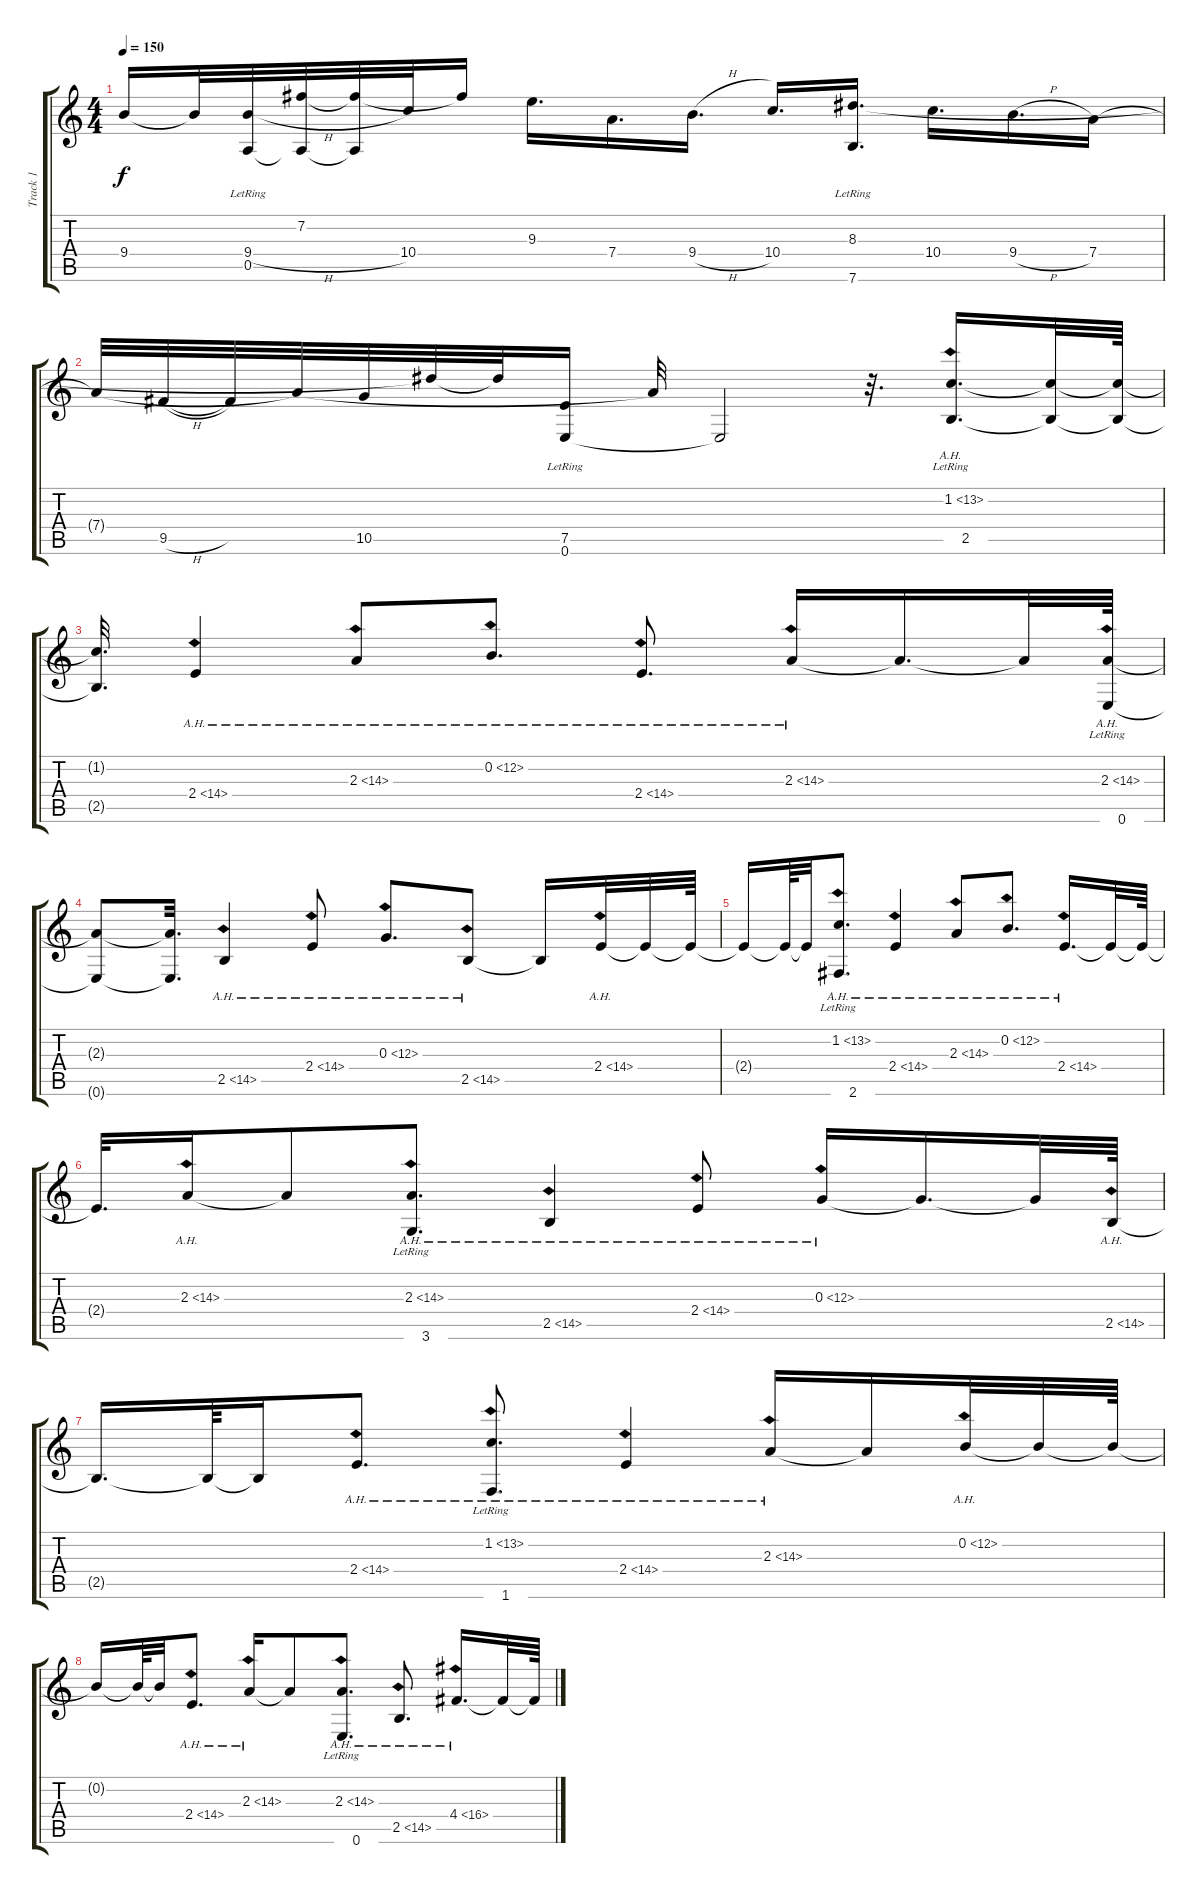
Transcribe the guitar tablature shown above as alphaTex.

\track ("Track 1" "Track 1") {instrument acousticguitarsteel}
\staff {score tabs}
\tuning (E4 B3 G3 D3 A2 E2) {hide}
\ts (4 4)
\tempo 150
\clef g2
\ks c
9.4.16{dy f} 9.4{t}.32 (9.4{h} 0.5{lr}).32 (7.2{t} 0.5{t}).32 (7.2{t} 0.5{t}).32 10.4.32 7.2{t}.16 9.3.16{d} 7.4.16{d} 9.4{h}.16{d} 10.4.16{d} (8.3 7.6{lr}).16{d} 10.4.16{d} 9.4{h}.16{d} 7.4.16 |
7.4{t}.32 9.5{h}.32 9.5{t}.32 7.4{t}.32 10.5.32 8.3{t}.32 8.3{t}.32 (7.5 0.6{lr}).16 7.4{t}.32 0.6{t}.2 r.32{d} (1.2{ah 12} 2.5{lr}).16{d} (1.2{t} 2.5{t}).32 (1.2{t} 2.5{t}).64 |
(1.2{t} 2.5{t}).32{d} 2.4{ah 12}.4 2.3{ah 12}.8 0.2{ah 12}.8{d} 2.4{ah 12}.8{d} 2.3{ah 12}.16 2.3{t}.16{d} 2.3{t}.32 (2.3{ah 12} 0.6{lr}).64 |
(2.3{t} 0.6{t}).8 (2.3{t} 0.6{t}).32{d} 2.5{ah 12}.4 2.4{ah 12}.8 0.3{ah 12}.8{d} 2.5{ah 12}.8 2.5{t}.16 2.4{ah 12}.32 2.4{t}.32 2.4{t}.64 |
2.4{t}.16 2.4{t}.64 2.4{t}.32 (1.2{ah 12} 2.6{lr}).8{d} 2.4{ah 12}.4 2.3{ah 12}.8 0.2{ah 12}.8{d} 2.4{ah 12}.16{d} 2.4{t}.32 2.4{t}.64 |
2.4{t}.32{d} 2.3{ah 12}.16 2.3{t}.8 (2.3{ah 12} 3.6{lr}).8{d} 2.5{ah 12}.4 2.4{ah 12}.8 0.3{ah 12}.16 0.3{t}.16{d} 0.3{t}.32 2.5{ah 12}.64 |
2.5{t}.16{d} 2.5{t}.64 2.5{t}.16 2.4{ah 12}.8{d} (1.2{ah 12} 1.6{lr}).8{d} 2.4{ah 12}.4 2.3{ah 12}.16 2.3{t}.16 0.2{ah 12}.32 0.2{t}.32 0.2{t}.64 |
0.2{t}.16 0.2{t}.64 0.2{t}.32 2.4{ah 12}.8{d} 2.3{ah 12}.16 2.3{t}.8 (2.3{ah 12} 0.6{lr}).8{d} 2.5{ah 12}.8{d} 4.4{ah 12}.16{d} 4.4{t}.32 4.4{t}.64
